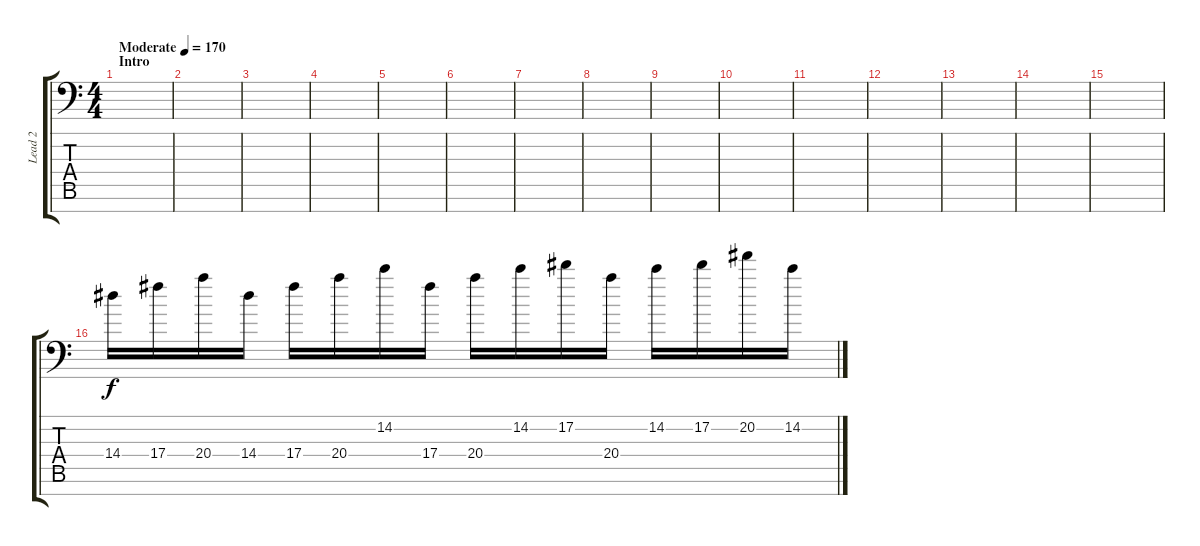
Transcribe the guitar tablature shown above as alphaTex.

\track ("Lead 2" "Lead 2") {instrument distortionguitar}
\staff {score tabs}
\tuning (Eb4 Bb3 Gb3 Db3 Ab2 Eb2 C-1) {hide}
\ts (4 4)
\section ("" "Intro")
\tempo (170 "Moderate")
\clef f4
\ks c
|
|
|
|
|
|
|
|
|
|
|
|
|
|
|
14.4.16 17.4.16 20.4.16 14.4.16 17.4.16 20.4.16 14.2.16 17.4.16 20.4.16 14.2.16 17.2.16 20.4.16 14.2.16 17.2.16 20.2.16 14.2.16
